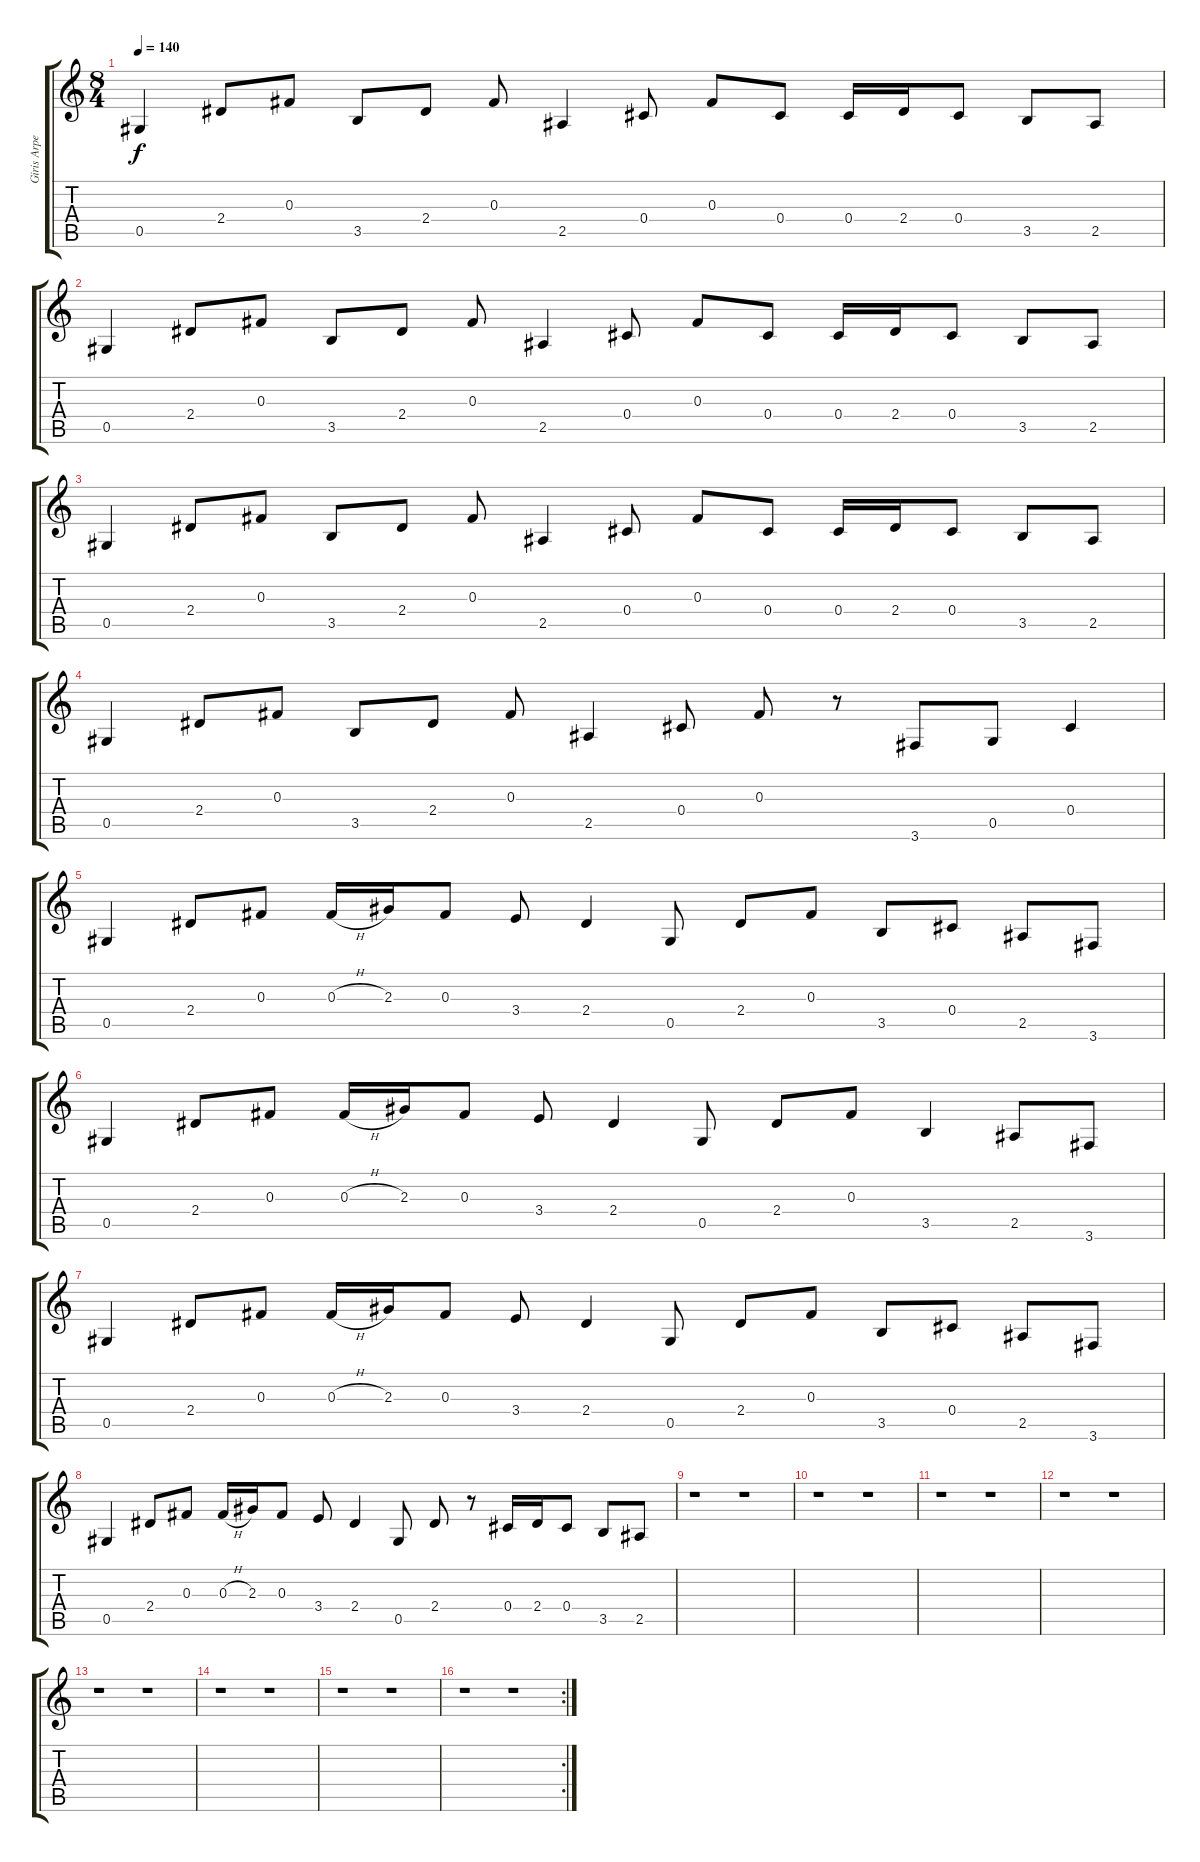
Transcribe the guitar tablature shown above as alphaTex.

\track ("Giris Arpej" "Giris Arpe") {instrument acousticguitarnylon}
\staff {score tabs}
\tuning (Eb4 Bb3 Gb3 Db3 Ab2 Eb2) {hide}
\ts (8 4)
\tempo 140
\clef g2
\ks c
0.5.4{dy f instrument acousticguitarnylon} 2.4.8 0.3.8 3.5.8 2.4.8 0.3.8 2.5.4 0.4.8 0.3.8 0.4.8 0.4.16 2.4.16 0.4.8 3.5.8 2.5.8 |
0.5.4 2.4.8 0.3.8 3.5.8 2.4.8 0.3.8 2.5.4 0.4.8 0.3.8 0.4.8 0.4.16 2.4.16 0.4.8 3.5.8 2.5.8 |
0.5.4 2.4.8 0.3.8 3.5.8 2.4.8 0.3.8 2.5.4 0.4.8 0.3.8 0.4.8 0.4.16 2.4.16 0.4.8 3.5.8 2.5.8 |
0.5.4 2.4.8 0.3.8 3.5.8 2.4.8 0.3.8 2.5.4 0.4.8 0.3.8 r.8 3.6.8 0.5.8 0.4.4 |
0.5.4 2.4.8 0.3.8 0.3{h}.16 2.3.16 0.3.8 3.4.8 2.4.4 0.5.8 2.4.8 0.3.8 3.5.8 0.4.8 2.5.8 3.6.8 |
0.5.4 2.4.8 0.3.8 0.3{h}.16 2.3.16 0.3.8 3.4.8 2.4.4 0.5.8 2.4.8 0.3.8 3.5.4 2.5.8 3.6.8 |
0.5.4 2.4.8 0.3.8 0.3{h}.16 2.3.16 0.3.8 3.4.8 2.4.4 0.5.8 2.4.8 0.3.8 3.5.8 0.4.8 2.5.8 3.6.8 |
0.5.4 2.4.8 0.3.8 0.3{h}.16 2.3.16 0.3.8 3.4.8 2.4.4 0.5.8 2.4.8 r.8 0.4.16 2.4.16 0.4.8 3.5.8 2.5.8 |
r.1 r.1 |
r.1 r.1 |
r.1 r.1 |
r.1 r.1 |
r.1 r.1 |
r.1 r.1 |
r.1 r.1 |
\rc 2
r.1 r.1
